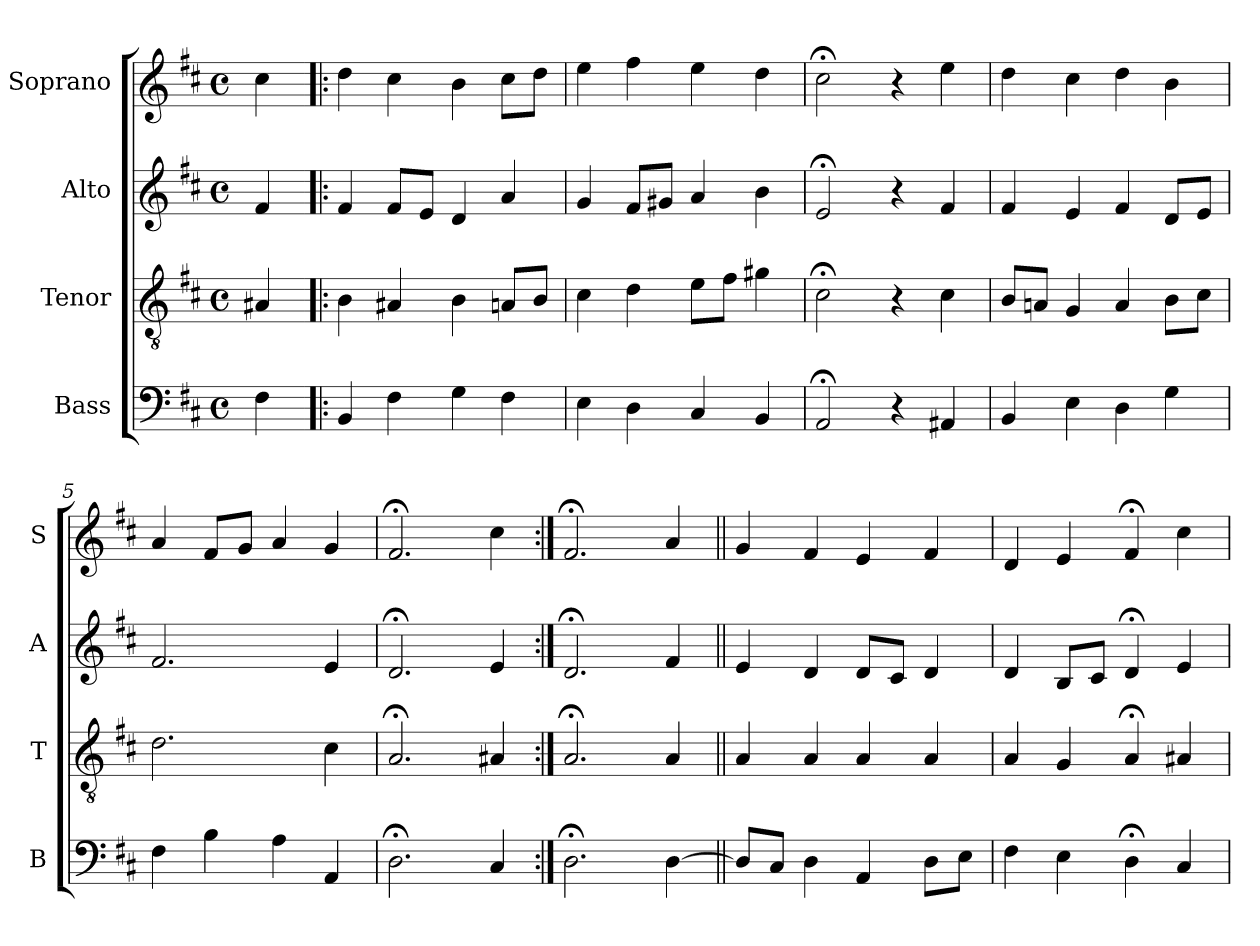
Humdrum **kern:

**kern	**kern	**kern	**kern
*part4	*part3	*part2	*part1
*staff4	*staff3	*staff2	*staff1
*I"Bass	*I"Tenor	*I"Alto	*I"Soprano
*I'B	*I'T	*I'A	*I'S
*clefF4	*clefGv2	*clefG2	*clefG2
*k[f#c#]	*k[f#c#]	*k[f#c#]	*k[f#c#]
*D:	*D:	*D:	*D:
*M4/4	*M4/4	*M4/4	*M4/4
*met(c)	*met(c)	*met(c)	*met(c)
*MM100	*MM100	*MM100	*MM100
=	=	=	=
4F#	4A#X	4f#	4cc#
=1!|:	=1!|:	=1!|:	=1!|:
4BB	4B	4f#	4dd
4F#	4A#X	8f#L	4cc#
.	.	8eJ	.
4G	4B	4d	4b
4F#	8AnL	4a	8cc#L
.	8BJ	.	8ddJ
=2	=2	=2	=2
4Ei	4c#i	4gi	4eei
4D	4d	8f#L	4ff#
.	.	8g#XJ	.
4C#	8eL	4a	4ee
.	8f#J	.	.
4BBi	4g#Xi	4bi	4ddi
=3	=3	=3	=3
2AA;<	2c#;<	2e;<	2cc#;<
4r	4r	4r	4r
4AA#X	4c#	4f#	4ee
=4	=4	=4	=4
4BB	8BL	4f#	4dd
.	8AnJ	.	.
4Ei	4Gi	4ei	4cc#i
4D	4A	4f#	4dd
4G	8BL	8dL	4b
.	8c#J	8eJ	.
=5	=5	=5	=5
4F#	2.d	2.f#	4a
4B	.	.	8f#L
.	.	.	8gJ
4A	.	.	4a
4AA	4c#	4e	4g
=6	=6	=6	=6
2.D;<	2.A;<	2.d;<	2.f#;<
4C#i	4A#Xi	4ei	4cc#i
=7:|!	=7:|!	=7:|!	=7:|!
2.D;<	2.A;<	2.d;<	2.f#;<
[4D	4A	4f#	4a
=8||	=8||	=8||	=8||
8DL]	4A	4e	4g
8C#J	.	.	.
4D	4A	4d	4f#
4AA	4A	8dL	4e
.	.	8c#J	.
8DL	4A	4d	4f#
8EJ	.	.	.
=9	=9	=9	=9
4F#	4A	4d	4d
4E	4G	8BL	4e
.	.	8c#J	.
4D;<	4A;<	4d;<	4f#;<
4C#i	4A#Xi	4ei	4cc#i
=	=	=	=
*-	*-	*-	*-
